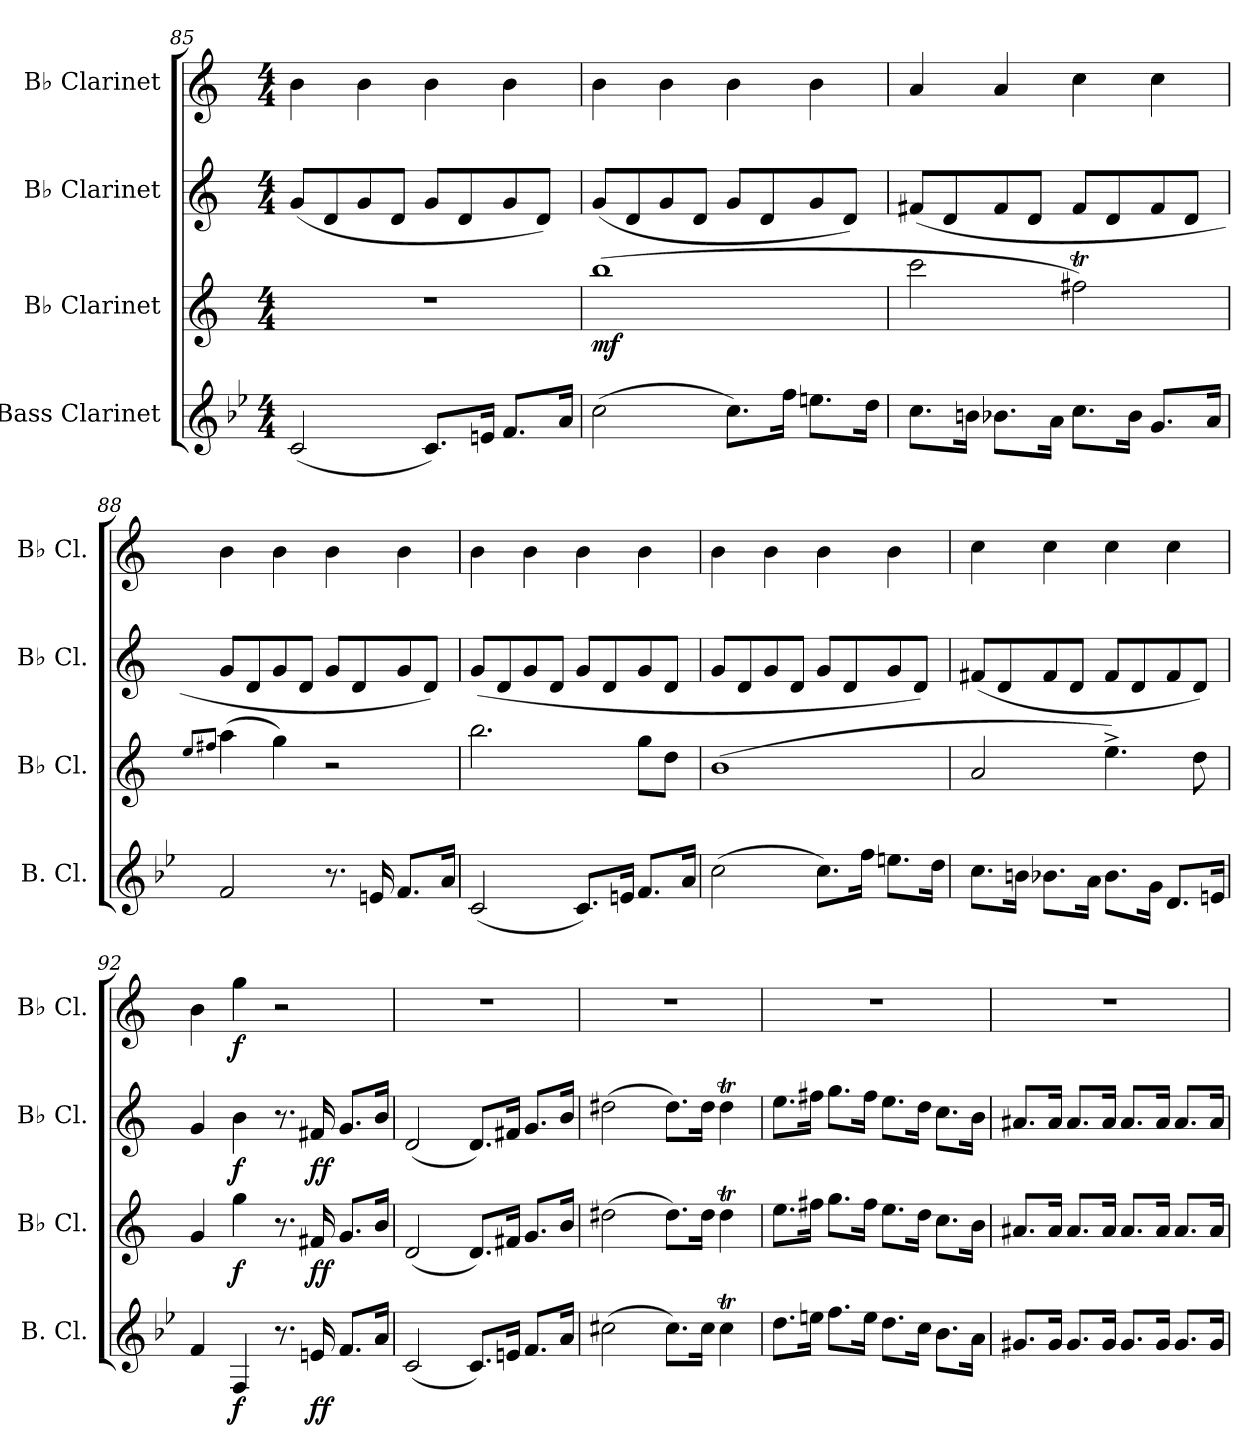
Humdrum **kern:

**kern	**dynam	**kern	**dynam	**kern	**dynam	**kern	**dynam
*part4	*part4	*part3	*part3	*part2	*part2	*part1	*part1
*staff4	*staff4	*staff3	*staff3	*staff2	*staff2	*staff1	*staff1
*I"Bass Clarinet	*	*I"B♭ Clarinet	*	*I"B♭ Clarinet	*	*I"B♭ Clarinet	*
*I'B. Cl.	*	*I'B♭ Cl.	*	*I'B♭ Cl.	*	*I'B♭ Cl.	*
*clefG2	*	*clefG2	*	*clefG2	*	*clefG2	*
*ITrd8c14	*	*ITrd1c2	*	*ITrd1c2	*	*ITrd1c2	*
*k[b-e-]	*	*k[b-e-]	*	*k[b-e-]	*	*k[b-e-]	*
*M4/4	*	*M4/4	*	*M4/4	*	*M4/4	*
=85	=85	=85	=85	=85	=85	=85	=85
(2C/	.	1r	.	(8f/L	.	4a\	.
.	.	.	.	8c/	.	.	.
.	.	.	.	8f/	.	4a\	.
.	.	.	.	8c/J	.	.	.
8.C/L)	.	.	.	8f/L	.	4a\	.
.	.	.	.	8c/	.	.	.
16En/Jk	.	.	.	.	.	.	.
8.F/L	.	.	.	8f/	.	4a\	.
.	.	.	.	8c/J)	.	.	.
16A/Jk	.	.	.	.	.	.	.
=86	=86	=86	=86	=86	=86	=86	=86
!	!	!	!LO:DY:b	!	!	!	!
(2c\	.	(1aa	mf	(8f/L	.	4a\	.
.	.	.	.	8c/	.	.	.
.	.	.	.	8f/	.	4a\	.
.	.	.	.	8c/J	.	.	.
8.c\L)	.	.	.	8f/L	.	4a\	.
.	.	.	.	8c/	.	.	.
16f\Jk	.	.	.	.	.	.	.
8.en\L	.	.	.	8f/	.	4a\	.
.	.	.	.	8c/J)	.	.	.
16d\Jk	.	.	.	.	.	.	.
!!LO:LB:g=z
=87	=87	=87	=87	=87	=87	=87	=87
8.c\L	.	2bb-\	.	(8en/L	.	4g/	.
.	.	.	.	8c/	.	.	.
16Bn\Jk	.	.	.	.	.	.	.
8.B-X\L	.	.	.	8e/	.	4g/	.
.	.	.	.	8c/J	.	.	.
16A\Jk	.	.	.	.	.	.	.
8.c\L	.	2eent\)	.	8e/L	.	4b-\	.
.	.	.	.	8c/	.	.	.
16B-\Jk	.	.	.	.	.	.	.
8.G/L	.	.	.	8e/	.	4b-\	.
.	.	.	.	8c/J	.	.	.
16A/Jk	.	.	.	.	.	.	.
=88	=88	=88	=88	=88	=88	=88	=88
.	.	8qdd/L	.	.	.	.	.
.	.	8qeen/J	.	.	.	.	.
2F/	.	(4gg\	.	8f/L	.	4a\	.
.	.	.	.	8c/	.	.	.
.	.	4ff\)	.	8f/	.	4a\	.
.	.	.	.	8c/J	.	.	.
8.r	.	2r	.	8f/L	.	4a\	.
.	.	.	.	8c/	.	.	.
16En/	.	.	.	.	.	.	.
8.F/L	.	.	.	8f/	.	4a\	.
.	.	.	.	8c/J)	.	.	.
16A/Jk	.	.	.	.	.	.	.
=89	=89	=89	=89	=89	=89	=89	=89
(2C/	.	2.aa\	.	(8f/L	.	4a\	.
.	.	.	.	8c/	.	.	.
.	.	.	.	8f/	.	4a\	.
.	.	.	.	8c/J	.	.	.
8.C/L)	.	.	.	8f/L	.	4a\	.
.	.	.	.	8c/	.	.	.
16En/Jk	.	.	.	.	.	.	.
8.F/L	.	8ff\L	.	8f/	.	4a\	.
.	.	8cc\J	.	8c/J	.	.	.
16A/Jk	.	.	.	.	.	.	.
=90	=90	=90	=90	=90	=90	=90	=90
(2c\	.	(1a	.	8f/L	.	4a\	.
.	.	.	.	8c/	.	.	.
.	.	.	.	8f/	.	4a\	.
.	.	.	.	8c/J	.	.	.
8.c\L)	.	.	.	8f/L	.	4a\	.
.	.	.	.	8c/	.	.	.
16f\Jk	.	.	.	.	.	.	.
8.en\L	.	.	.	8f/	.	4a\	.
.	.	.	.	8c/J)	.	.	.
16d\Jk	.	.	.	.	.	.	.
!!LO:PB:g=z
=91	=91	=91	=91	=91	=91	=91	=91
8.c\L	.	2g/	.	(8en/L	.	4b-\	.
.	.	.	.	8c/	.	.	.
16Bn\Jk	.	.	.	.	.	.	.
8.B-X\L	.	.	.	8e/	.	4b-\	.
.	.	.	.	8c/J	.	.	.
16A\Jk	.	.	.	.	.	.	.
8.B-\L	.	4.dd^\)	.	8e/L	.	4b-\	.
.	.	.	.	8c/	.	.	.
16G\Jk	.	.	.	.	.	.	.
8.D/L	.	.	.	8e/	.	4b-\	.
.	.	8cc\	.	8c/J)	.	.	.
16En/Jk	.	.	.	.	.	.	.
=92	=92	=92	=92	=92	=92	=92	=92
4F/	.	4f/	.	4f/	.	4a\	.
!	!LO:DY:b	!	!LO:DY:b	!	!LO:DY:b	!	!LO:DY:b
4FF/	f	4ff\	f	4a\	f	4ff\	f
8.r	.	8.r	.	8.r	.	2r	.
!	!LO:DY:b	!	!LO:DY:b	!	!LO:DY:b	!	!
16En/	ff	16en/	ff	16en/	ff	.	.
8.F/L	.	8.f/L	.	8.f/L	.	.	.
16A/Jk	.	16a/Jk	.	16a/Jk	.	.	.
=93	=93	=93	=93	=93	=93	=93	=93
(2C/	.	(2c/	.	(2c/	.	1r	.
8.C/L)	.	8.c/L)	.	8.c/L)	.	.	.
16En/Jk	.	16en/Jk	.	16en/Jk	.	.	.
8.F/L	.	8.f/L	.	8.f/L	.	.	.
16A/Jk	.	16a/Jk	.	16a/Jk	.	.	.
=94	=94	=94	=94	=94	=94	=94	=94
(2c#X\	.	(2cc#X\	.	(2cc#X\	.	1r	.
8.c#\L)	.	8.cc#\L)	.	8.cc#\L)	.	.	.
16c#\Jk	.	16cc#\Jk	.	16cc#\Jk	.	.	.
4c#t\	.	4cc#t\	.	4cc#t\	.	.	.
!!LO:LB:g=z
=95	=95	=95	=95	=95	=95	=95	=95
8.d\L	.	8.dd\L	.	8.dd\L	.	1r	.
16en\Jk	.	16een\Jk	.	16een\Jk	.	.	.
8.f\L	.	8.ff\L	.	8.ff\L	.	.	.
16e\Jk	.	16ee\Jk	.	16ee\Jk	.	.	.
8.d\L	.	8.dd\L	.	8.dd\L	.	.	.
16c\Jk	.	16cc\Jk	.	16cc\Jk	.	.	.
8.B-\L	.	8.b-\L	.	8.b-\L	.	.	.
16A\Jk	.	16a\Jk	.	16a\Jk	.	.	.
=96	=96	=96	=96	=96	=96	=96	=96
8.G#X/L	.	8.g#X/L	.	8.g#X/L	.	1r	.
16G#/Jk	.	16g#/Jk	.	16g#/Jk	.	.	.
8.G#/L	.	8.g#/L	.	8.g#/L	.	.	.
16G#/Jk	.	16g#/Jk	.	16g#/Jk	.	.	.
8.G#/L	.	8.g#/L	.	8.g#/L	.	.	.
16G#/Jk	.	16g#/Jk	.	16g#/Jk	.	.	.
8.G#/L	.	8.g#/L	.	8.g#/L	.	.	.
16G#/Jk	.	16g#/Jk	.	16g#/Jk	.	.	.
=	=	=	=	=	=	=	=
*-	*-	*-	*-	*-	*-	*-	*-
